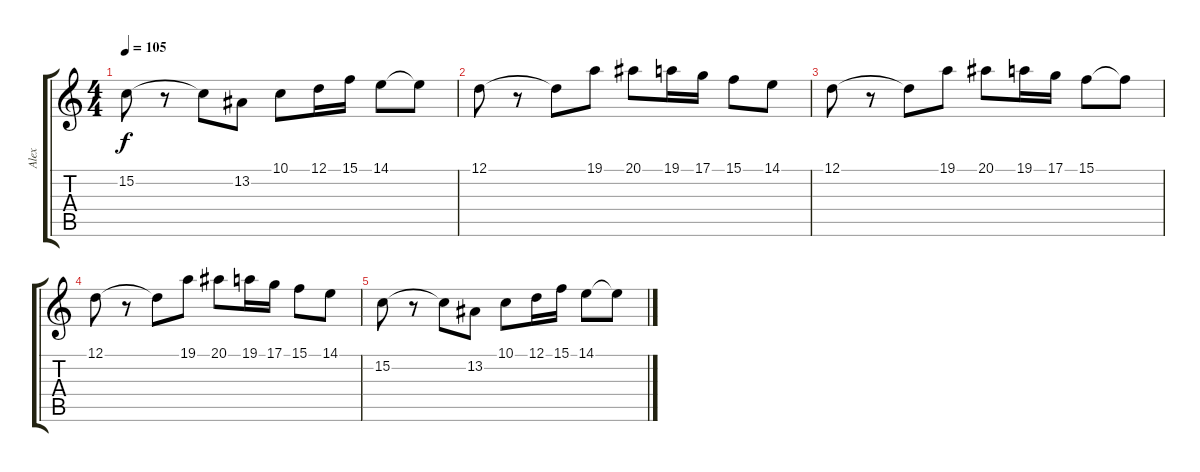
\track ("Alex" "Alex") {instrument flute}
\staff {score tabs}
\tuning (D4 A3 F3 C3 G2 D2) {hide}
\ts (4 4)
\tempo 105
\clef g2
\ks c
15.2.8{dy f} r.8 15.2{t}.8 13.2.8 10.1.8 12.1.16 15.1.16 14.1.8 14.1{t}.8 |
12.1.8{volume 15} r.8 12.1{t}.8 19.1.8 20.1.8 19.1.16 17.1.16 15.1.8 14.1.8 |
12.1.8 r.8 12.1{t}.8 19.1.8 20.1.8 19.1.16 17.1.16 15.1.8 15.1{t}.8 |
12.1.8 r.8 12.1{t}.8 19.1.8 20.1.8 19.1.16 17.1.16 15.1.8 14.1.8 |
15.2.8 r.8 15.2{t}.8 13.2.8 10.1.8 12.1.16 15.1.16 14.1.8 14.1{t}.8
